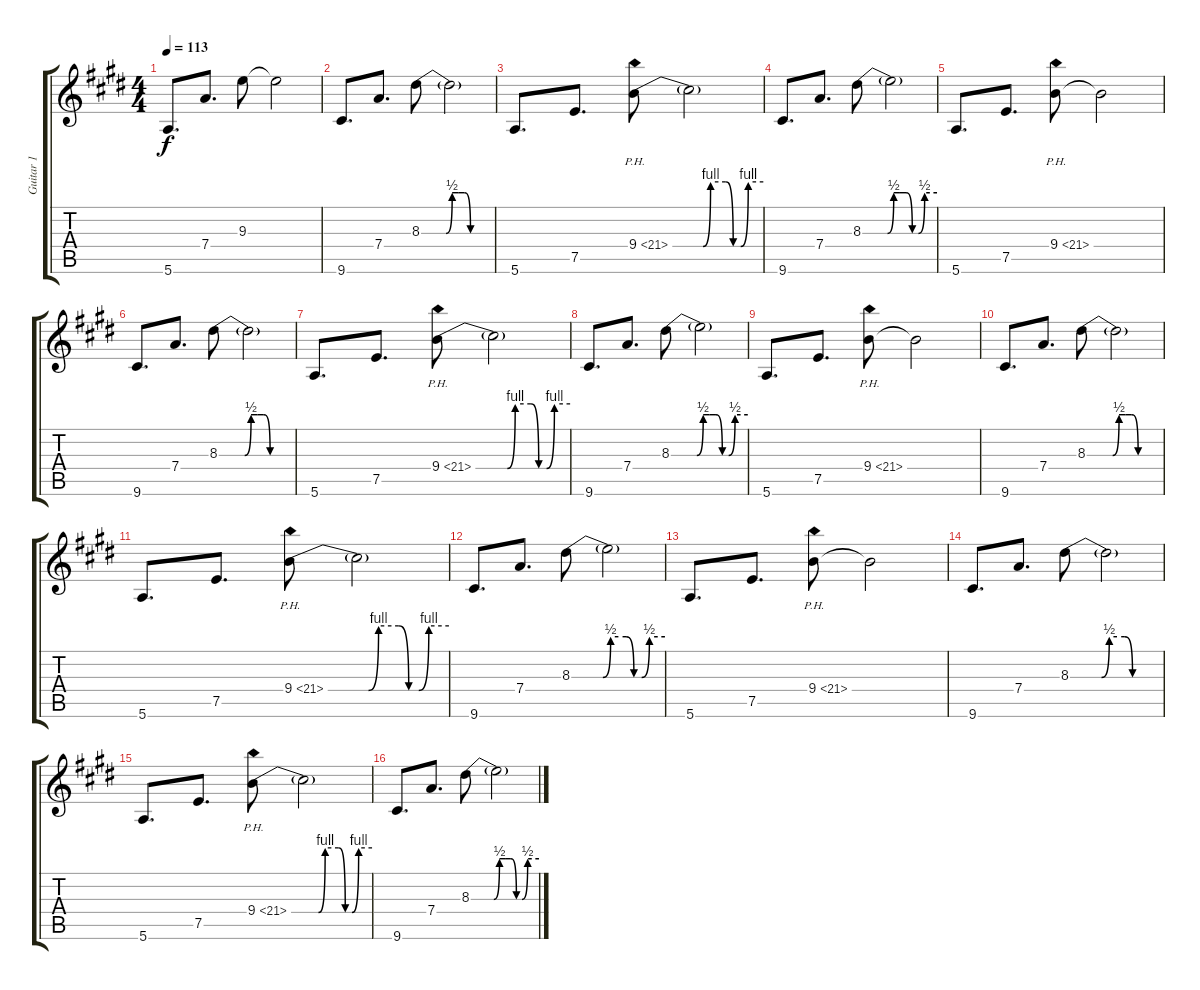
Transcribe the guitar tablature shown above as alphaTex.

\track ("Guitar 1" "Guitar 1") {instrument distortionguitar}
\staff {score tabs}
\tuning (E4 B3 G3 D3 A2 E2) {hide}
\ts (4 4)
\tempo 113
\clef g2
\ks e
5.6.8{d dy f} 7.4.8{d} 9.3.8 9.3{t}.2 |
9.6.8{d} 7.4.8{d} 8.3{be (custom 0 0 20 0 25 2 30 2 35 2 40 0 60 0)}.8 8.3{t}.2 |
5.6.8{d} 7.5.8{d} 9.4{be (custom 0 0 20 0 25 4 35 4 40 0 45 0 50 4 60 4) ph 12}.8 9.4{t}.2 |
9.6.8{d} 7.4.8{d} 8.3{be (custom 0 0 20 0 25 2 30 2 35 2 40 0 45 0 50 2 60 2)}.8 8.3{t}.2 |
5.6.8{d} 7.5.8{d} 9.4{ph 12}.8 9.4{t}.2 |
9.6.8{d} 7.4.8{d} 8.3{be (custom 0 0 20 0 25 2 30 2 35 2 40 0 60 0)}.8 8.3{t}.2 |
5.6.8{d} 7.5.8{d} 9.4{be (custom 0 0 20 0 25 4 35 4 40 0 45 0 50 4 60 4) ph 12}.8 9.4{t}.2 |
9.6.8{d} 7.4.8{d} 8.3{be (custom 0 0 20 0 25 2 30 2 35 2 40 0 45 0 50 2 60 2)}.8 8.3{t}.2 |
5.6.8{d} 7.5.8{d} 9.4{ph 12}.8 9.4{t}.2 |
9.6.8{d} 7.4.8{d} 8.3{be (custom 0 0 20 0 25 2 30 2 35 2 40 0 60 0)}.8 8.3{t}.2 |
5.6.8{d} 7.5.8{d} 9.4{be (custom 0 0 20 0 25 4 35 4 40 0 45 0 50 4 60 4) ph 12}.8 9.4{t}.2 |
9.6.8{d} 7.4.8{d} 8.3{be (custom 0 0 20 0 25 2 30 2 35 2 40 0 45 0 50 2 60 2)}.8 8.3{t}.2 |
5.6.8{d} 7.5.8{d} 9.4{ph 12}.8 9.4{t}.2 |
9.6.8{d} 7.4.8{d} 8.3{be (custom 0 0 20 0 25 2 30 2 35 2 40 0 60 0)}.8 8.3{t}.2 |
5.6.8{d} 7.5.8{d} 9.4{be (custom 0 0 20 0 25 4 35 4 40 0 45 0 50 4 60 4) ph 12}.8 9.4{t}.2 |
9.6.8{d} 7.4.8{d} 8.3{be (custom 0 0 20 0 25 2 30 2 35 2 40 0 45 0 50 2 60 2)}.8 8.3{t}.2
